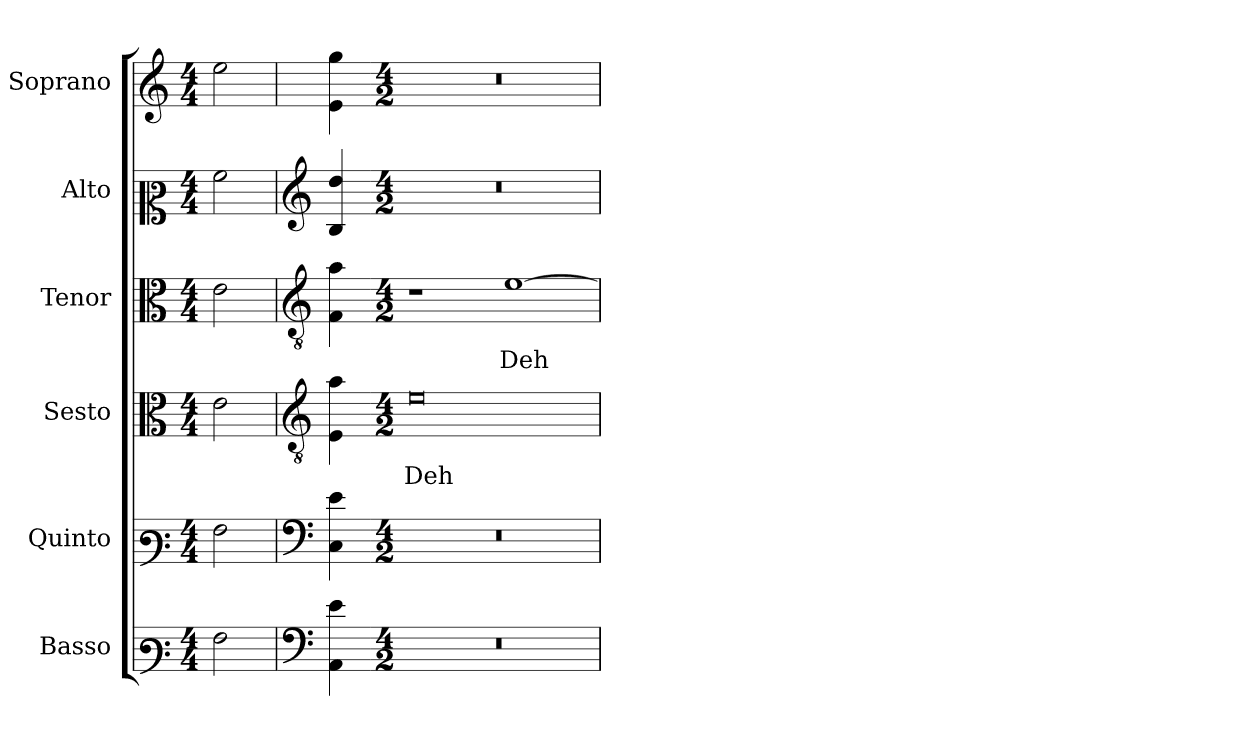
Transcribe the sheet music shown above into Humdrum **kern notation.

**kern	**kern	**kern	**text	**kern	**text	**kern	**kern
*part6	*part5	*part4	*part4	*part3	*part3	*part2	*part1
*staff6	*staff5	*staff4	*staff4	*staff3	*staff3	*staff2	*staff1
*I"Basso	*I"Quinto	*I"Sesto	*	*I"Tenor	*	*I"Alto	*I"Soprano
*	*	*I'T.	*	*I'T.	*	*I'A.	*I'Sop.
!!LO:PB:g=z
*clefF3	*clefF3	*clefC3	*	*clefC3	*	*clefC2	*clefG2
*	*	*ITrd7c12	*	*ITrd7c12	*	*	*
*k[]	*k[]	*k[]	*	*k[]	*	*k[]	*k[]
*C:	*C:	*C:	*	*C:	*	*C:	*C:
*M4/4	*M4/4	*M4/4	*	*M4/4	*	*M4/4	*M4/4
=1	=1	=1	=1	=1	=1	=1	=1
!LO:N:head=open	!LO:N:head=open	!LO:N:head=open	!	!LO:N:head=open	!	!LO:N:head=open	!LO:N:head=open
2Ai\	2Ai\	2Ei\	.	2Ei\	.	2ai\	2eei\
=2	=2	=2	=2	=2	=2	=2	=2
*clefF4	*clefF4	*clefGv2	*	*clefGv2	*	*clefG2	*
4AAi\ 4ei	4Ci\ 4ei	4EEi\ 4Ai	.	4FFi\ 4Ai	.	4Bi/ 4ddi	4ei\ 4ggi
=3-	=3-	=3-	=3-	=3-	=3-	=3-	=3-
*M4/2	*M4/2	*M4/2	*	*M4/2	*	*M4/2	*M4/2
!LO:N:vis=1	!LO:N:vis=1	!	!	!	!	!	!
!	!	!	!LO:LY:b:color=#000000	!	!	!LO:N:vis=1	!LO:N:vis=1
0r	0r	0Ei	Deh	1r	.	0r	0r
!	!	!	!	!	!LO:LY:b:color=#000000	!	!
.	.	.	.	[1Ei	Deh	.	.
=	=	=	=	=	=	=	=
*-	*-	*-	*-	*-	*-	*-	*-
